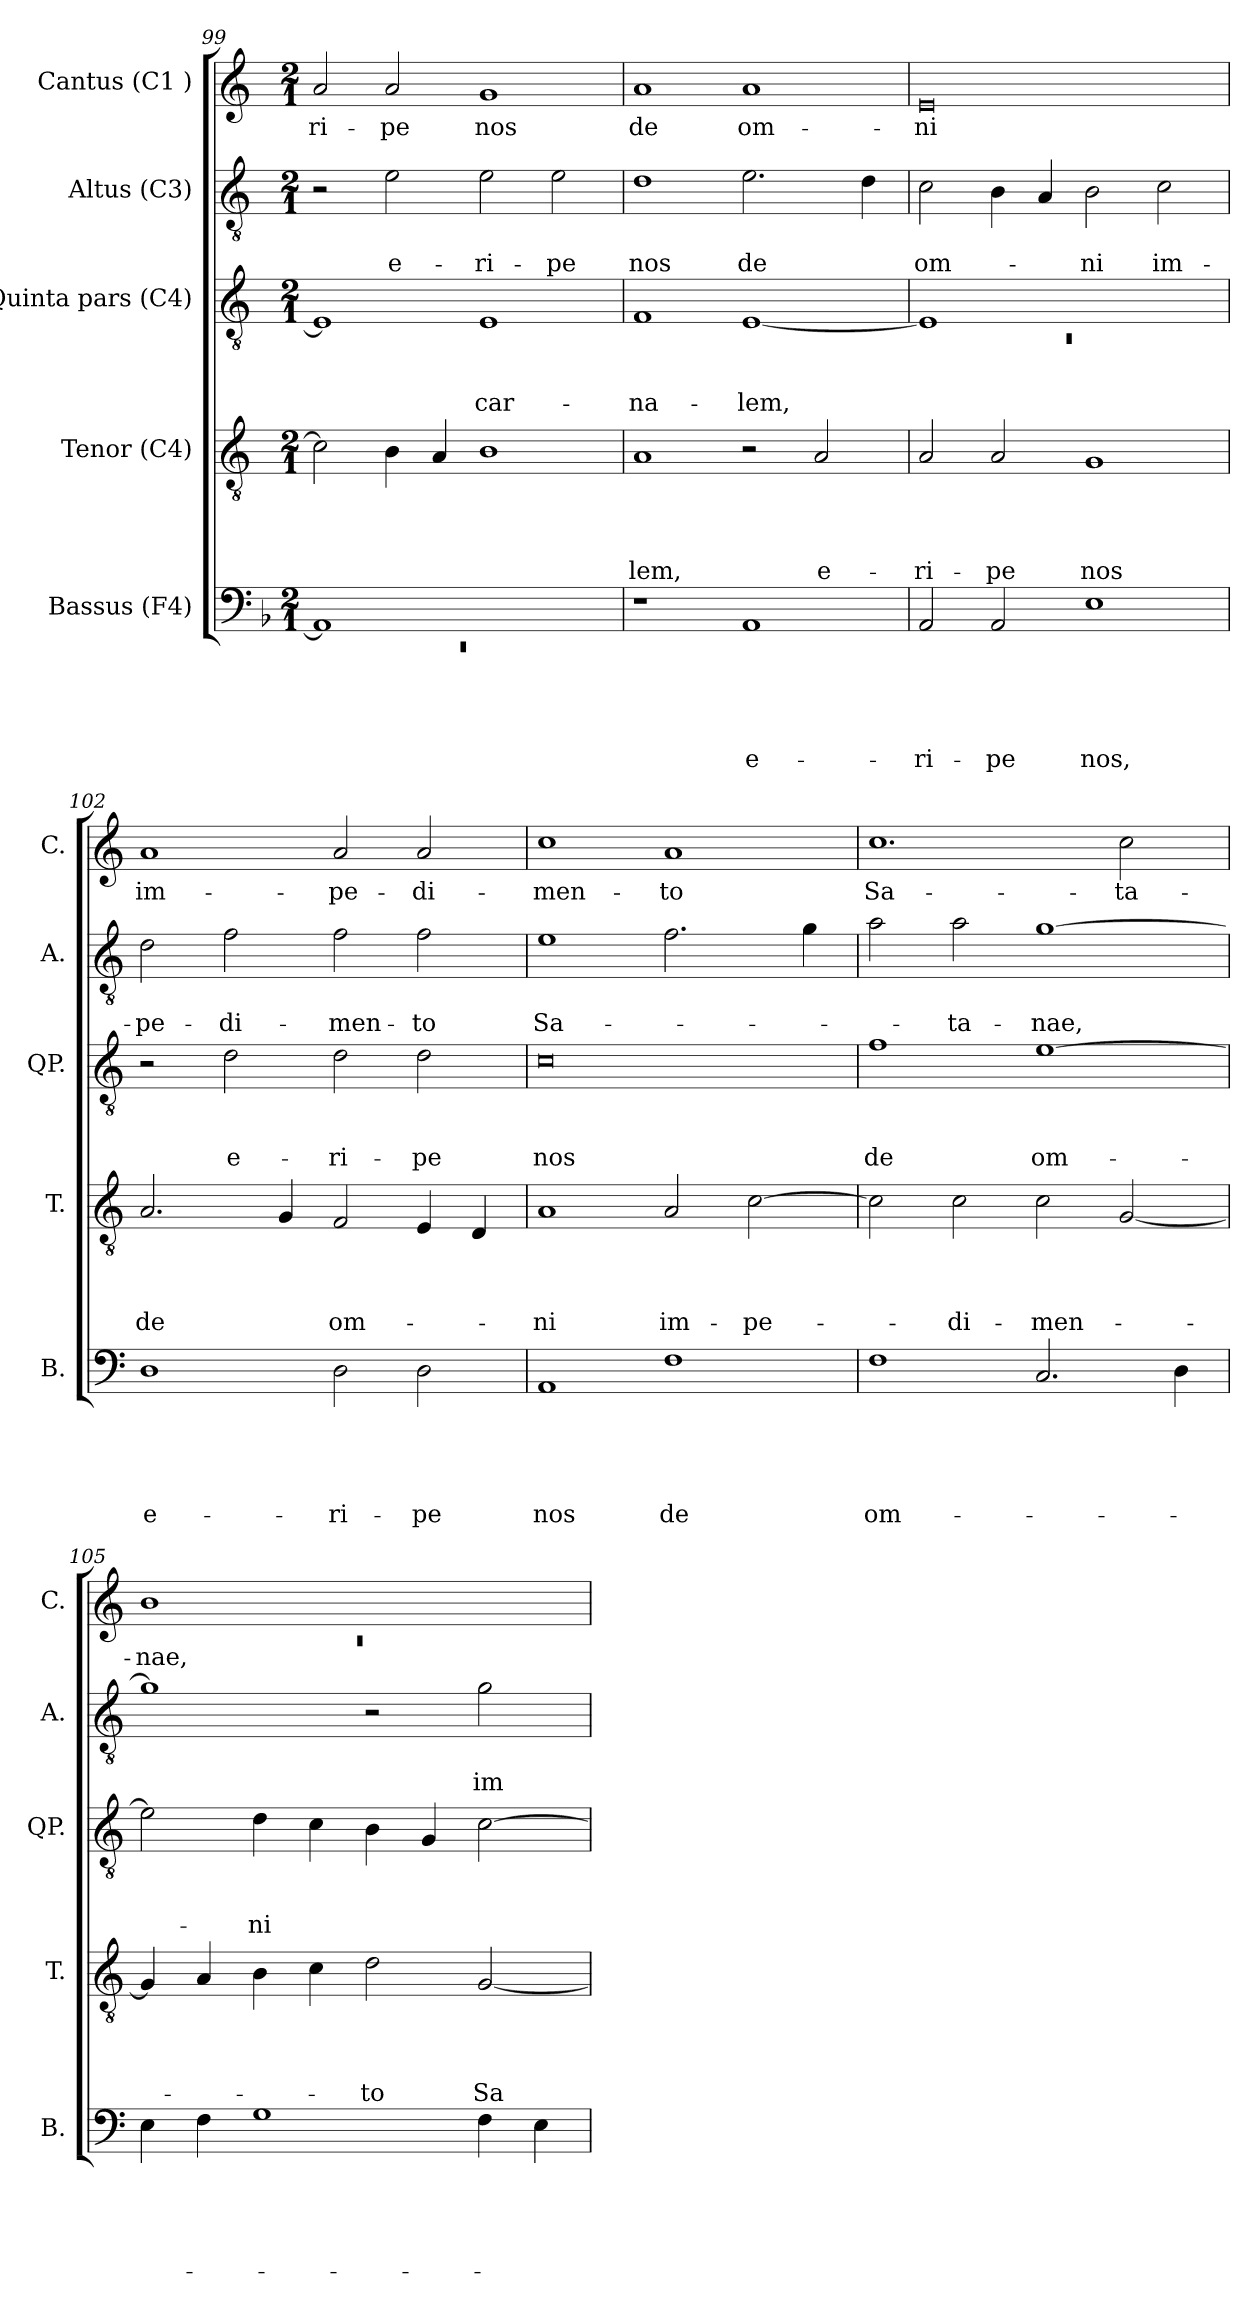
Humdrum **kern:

**kern	**text	**text	**text	**text	**text	**kern	**text	**text	**text	**text	**kern	**text	**text	**text	**kern	**text	**text	**kern	**text
*part5	*part5	*part5	*part5	*part5	*part5	*part4	*part4	*part4	*part4	*part4	*part3	*part3	*part3	*part3	*part2	*part2	*part2	*part1	*part1
*staff5	*staff5	*staff5	*staff5	*staff5	*staff5	*staff4	*staff4	*staff4	*staff4	*staff4	*staff3	*staff3	*staff3	*staff3	*staff2	*staff2	*staff2	*staff1	*staff1
*I"Bassus (F4)	*	*	*	*	*	*I"Tenor (C4)	*	*	*	*	*I"Quinta pars (C4)	*	*	*	*I"Altus (C3)	*	*	*I"Cantus (C1 )	*
*I'B.	*	*	*	*	*	*I'T.	*	*	*	*	*I'QP.	*	*	*	*I'A.	*	*	*I'C.	*
*clefF4	*	*	*	*	*	*clefGv2	*	*	*	*	*clefGv2	*	*	*	*clefGv2	*	*	*clefG2	*
*k[b-]	*	*	*	*	*	*k[]	*	*	*	*	*k[]	*	*	*	*k[]	*	*	*k[]	*
*F:	*	*	*	*	*	*C:	*	*	*	*	*C:	*	*	*	*C:	*	*	*C:	*
*M2/1	*	*	*	*	*	*M2/1	*	*	*	*	*M2/1	*	*	*	*M2/1	*	*	*M2/1	*
=99	=99	=99	=99	=99	=99	=99	=99	=99	=99	=99	=99	=99	=99	=99	=99	=99	=99	=99	=99
*^	*	*	*	*	*	*	*	*	*	*	*	*	*	*	*	*	*	*	*
!	!LO:N:vis=1	!	!	!	!	!	!	!	!	!	!	!	!	!	!	!	!	!	!	!LO:LY:b
1AA]	0rEE	.	.	.	.	.	2c\]	.	.	.	.	1E]	.	.	.	2r	.	.	2a/	-ri-
!	!	!	!	!	!	!	!	!	!	!	!	!	!	!	!	!	!	!LO:LY:b	!	!LO:LY:b
.	.	.	.	.	.	.	4B\	.	.	.	.	.	.	.	.	2e\	.	e-	2a/	-pe
.	.	.	.	.	.	.	4A/	.	.	.	.	.	.	.	.	.	.	.	.	.
!	!	!	!	!	!	!	!	!	!	!	!	!	!	!	!LO:LY:b	!	!	!LO:LY:b	!	!LO:LY:b
1ryy	.	.	.	.	.	.	1B	.	.	.	.	1E	.	.	car-	2e\	.	-ri-	1g	nos
!	!	!	!	!	!	!	!	!	!	!	!	!	!	!	!	!	!	!LO:LY:b	!	!
.	.	.	.	.	.	.	.	.	.	.	.	.	.	.	.	2e\	.	-pe	.	.
*v	*v	*	*	*	*	*	*	*	*	*	*	*	*	*	*	*	*	*	*	*
=100	=100	=100	=100	=100	=100	=100	=100	=100	=100	=100	=100	=100	=100	=100	=100	=100	=100	=100	=100
!	!	!	!	!	!	!	!	!	!	!LO:LY:b	!	!	!	!LO:LY:b	!	!	!LO:LY:b	!	!LO:LY:b
1r	.	.	.	.	.	1A	.	.	.	-lem,	1F	.	.	-na-	1d	.	nos	1a	de
!	!	!	!	!	!LO:LY:b:rj	!	!	!	!	!	!	!	!	!LO:LY:b	!	!	!LO:LY:b	!	!LO:LY:b
1AA	.	.	.	.	e-	2r	.	.	.	.	[<1E	.	.	-lem,	2.e\	.	de	1a	om-
!	!	!	!	!	!	!	!	!	!	!LO:LY:b	!	!	!	!	!	!	!	!	!
.	.	.	.	.	.	2A/	.	.	.	e-	.	.	.	.	.	.	.	.	.
.	.	.	.	.	.	.	.	.	.	.	.	.	.	.	4d\	.	.	.	.
=101	=101	=101	=101	=101	=101	=101	=101	=101	=101	=101	=101	=101	=101	=101	=101	=101	=101	=101	=101
*	*	*	*	*	*	*	*	*	*	*	*^	*	*	*	*	*	*	*	*
!	!	!	!	!	!LO:LY:b	!	!	!	!	!LO:LY:b	!	!LO:N:vis=1	!	!	!	!	!	!LO:LY:b	!	!LO:LY:b:rj
2AA/	.	.	.	.	-ri-	2A/	.	.	.	-ri-	1E]	0rC	.	.	.	2c\	.	om-	0e	-ni
!	!	!	!	!	!LO:LY:b	!	!	!	!	!LO:LY:b	!	!	!	!	!	!	!	!	!	!
2AA/	.	.	.	.	-pe	2A/	.	.	.	-pe	.	.	.	.	.	4B\	.	.	.	.
.	.	.	.	.	.	.	.	.	.	.	.	.	.	.	.	4A/	.	.	.	.
!	!	!	!	!	!LO:LY:b	!	!	!	!	!LO:LY:b	!	!	!	!	!	!	!	!LO:LY:b	!	!
1E	.	.	.	.	nos,	1G	.	.	.	nos	1ryy	.	.	.	.	2B\	.	-ni	.	.
!	!	!	!	!	!	!	!	!	!	!	!	!	!	!	!	!	!	!LO:LY:b	!	!
.	.	.	.	.	.	.	.	.	.	.	.	.	.	.	.	2c\	.	im-	.	.
*	*	*	*	*	*	*	*	*	*	*	*v	*v	*	*	*	*	*	*	*	*
!!LO:LB:g=z
=102	=102	=102	=102	=102	=102	=102	=102	=102	=102	=102	=102	=102	=102	=102	=102	=102	=102	=102	=102
*k[]	*	*	*	*	*	*	*	*	*	*	*	*	*	*	*	*	*	*	*
*C:	*	*	*	*	*	*	*	*	*	*	*	*	*	*	*	*	*	*	*
!	!	!	!	!	!LO:LY:b:rj	!	!	!	!	!LO:LY:b	!	!	!	!	!	!	!LO:LY:b	!	!LO:LY:b
1D	.	.	.	.	e-	2.A/	.	.	.	de	2r	.	.	.	2d\	.	-pe-	1a	im-
!	!	!	!	!	!	!	!	!	!	!	!	!	!	!LO:LY:b	!	!	!LO:LY:b	!	!
.	.	.	.	.	.	.	.	.	.	.	2d\	.	.	e-	2f\	.	-di-	.	.
.	.	.	.	.	.	4G/	.	.	.	.	.	.	.	.	.	.	.	.	.
!	!	!	!	!	!LO:LY:b	!	!	!	!	!LO:LY:b	!	!	!	!LO:LY:b	!	!	!LO:LY:b	!	!LO:LY:b
2D\	.	.	.	.	-ri-	2F/	.	.	.	om-	2d\	.	.	-ri-	2f\	.	-men-	2a/	-pe-
!	!	!	!	!	!LO:LY:b	!	!	!	!	!	!	!	!	!LO:LY:b	!	!	!LO:LY:b	!	!LO:LY:b
2D\	.	.	.	.	-pe	4E/	.	.	.	.	2d\	.	.	-pe	2f\	.	-to	2a/	-di-
.	.	.	.	.	.	4D/	.	.	.	.	.	.	.	.	.	.	.	.	.
=103	=103	=103	=103	=103	=103	=103	=103	=103	=103	=103	=103	=103	=103	=103	=103	=103	=103	=103	=103
!	!	!	!	!	!LO:LY:b	!	!	!	!	!LO:LY:b	!	!	!	!LO:LY:b	!	!	!LO:LY:b	!	!LO:LY:b
1AA	.	.	.	.	nos	1A	.	.	.	-ni	0c	.	.	nos	1e	.	Sa-	1cc	-men-
!	!	!	!	!	!LO:LY:b	!	!	!	!	!LO:LY:b	!	!	!	!	!	!	!	!	!LO:LY:b
1F	.	.	.	.	de	2A/	.	.	.	im-	.	.	.	.	2.f\	.	.	1a	-to
!	!	!	!	!	!	!	!	!	!	!LO:LY:b	!	!	!	!	!	!	!	!	!
.	.	.	.	.	.	[>2c\	.	.	.	-pe-	.	.	.	.	.	.	.	.	.
.	.	.	.	.	.	.	.	.	.	.	.	.	.	.	4g\	.	.	.	.
=104	=104	=104	=104	=104	=104	=104	=104	=104	=104	=104	=104	=104	=104	=104	=104	=104	=104	=104	=104
!	!	!	!	!	!LO:LY:b	!	!	!	!	!	!	!	!	!LO:LY:b	!	!	!	!	!LO:LY:b
1F	.	.	.	.	om-	2c\]	.	.	.	.	1f	.	.	de	2a\	.	.	1.cc	Sa-
!	!	!	!	!	!	!	!	!	!	!LO:LY:b	!	!	!	!	!	!	!LO:LY:b	!	!
.	.	.	.	.	.	2c\	.	.	.	-di-	.	.	.	.	2a\	.	-ta-	.	.
!	!	!	!	!	!	!	!	!	!	!LO:LY:b	!	!	!	!LO:LY:b	!	!	!LO:LY:b	!	!
2.C/	.	.	.	.	.	2c\	.	.	.	-men-	[>1e	.	.	om-	[>1g	.	-nae,	.	.
!	!	!	!	!	!	!	!	!	!	!	!	!	!	!	!	!	!	!	!LO:LY:b
.	.	.	.	.	.	[<2G/	.	.	.	.	.	.	.	.	.	.	.	2cc\	-ta-
4D\	.	.	.	.	.	.	.	.	.	.	.	.	.	.	.	.	.	.	.
=105	=105	=105	=105	=105	=105	=105	=105	=105	=105	=105	=105	=105	=105	=105	=105	=105	=105	=105	=105
*	*	*	*	*	*	*	*	*	*	*	*	*	*	*	*	*	*	*^	*
!	!	!	!	!	!	!	!	!	!	!	!	!	!	!	!	!	!	!	!LO:N:vis=1	!LO:LY:b
4E\	.	.	.	.	.	4G/]	.	.	.	.	2e\]	.	.	.	1g]	.	.	1b	0rc	-nae,
4F\	.	.	.	.	.	4A/	.	.	.	.	.	.	.	.	.	.	.	.	.	.
!	!	!	!	!	!	!	!	!	!	!	!	!	!	!LO:LY:b	!	!	!	!	!	!
1G	.	.	.	.	.	4B\	.	.	.	.	4d\	.	.	-ni	.	.	.	.	.	.
.	.	.	.	.	.	4c\	.	.	.	.	4c\	.	.	.	.	.	.	.	.	.
!	!	!	!	!	!	!	!	!	!	!LO:LY:b	!	!	!	!	!	!	!	!	!	!
.	.	.	.	.	.	2d\	.	.	.	-to	4B\	.	.	.	2r	.	.	1ryy	.	.
.	.	.	.	.	.	.	.	.	.	.	4G/	.	.	.	.	.	.	.	.	.
!	!	!	!	!	!	!	!	!	!	!LO:LY:b	!	!	!	!	!	!	!LO:LY:b	!	!	!
4F\	.	.	.	.	.	[<2G/	.	.	.	Sa-	[>2c\	.	.	.	2g\	.	im-	.	.	.
4E\	.	.	.	.	.	.	.	.	.	.	.	.	.	.	.	.	.	.	.	.
*	*	*	*	*	*	*	*	*	*	*	*	*	*	*	*	*	*	*v	*v	*
=	=	=	=	=	=	=	=	=	=	=	=	=	=	=	=	=	=	=	=
*-	*-	*-	*-	*-	*-	*-	*-	*-	*-	*-	*-	*-	*-	*-	*-	*-	*-	*-	*-
